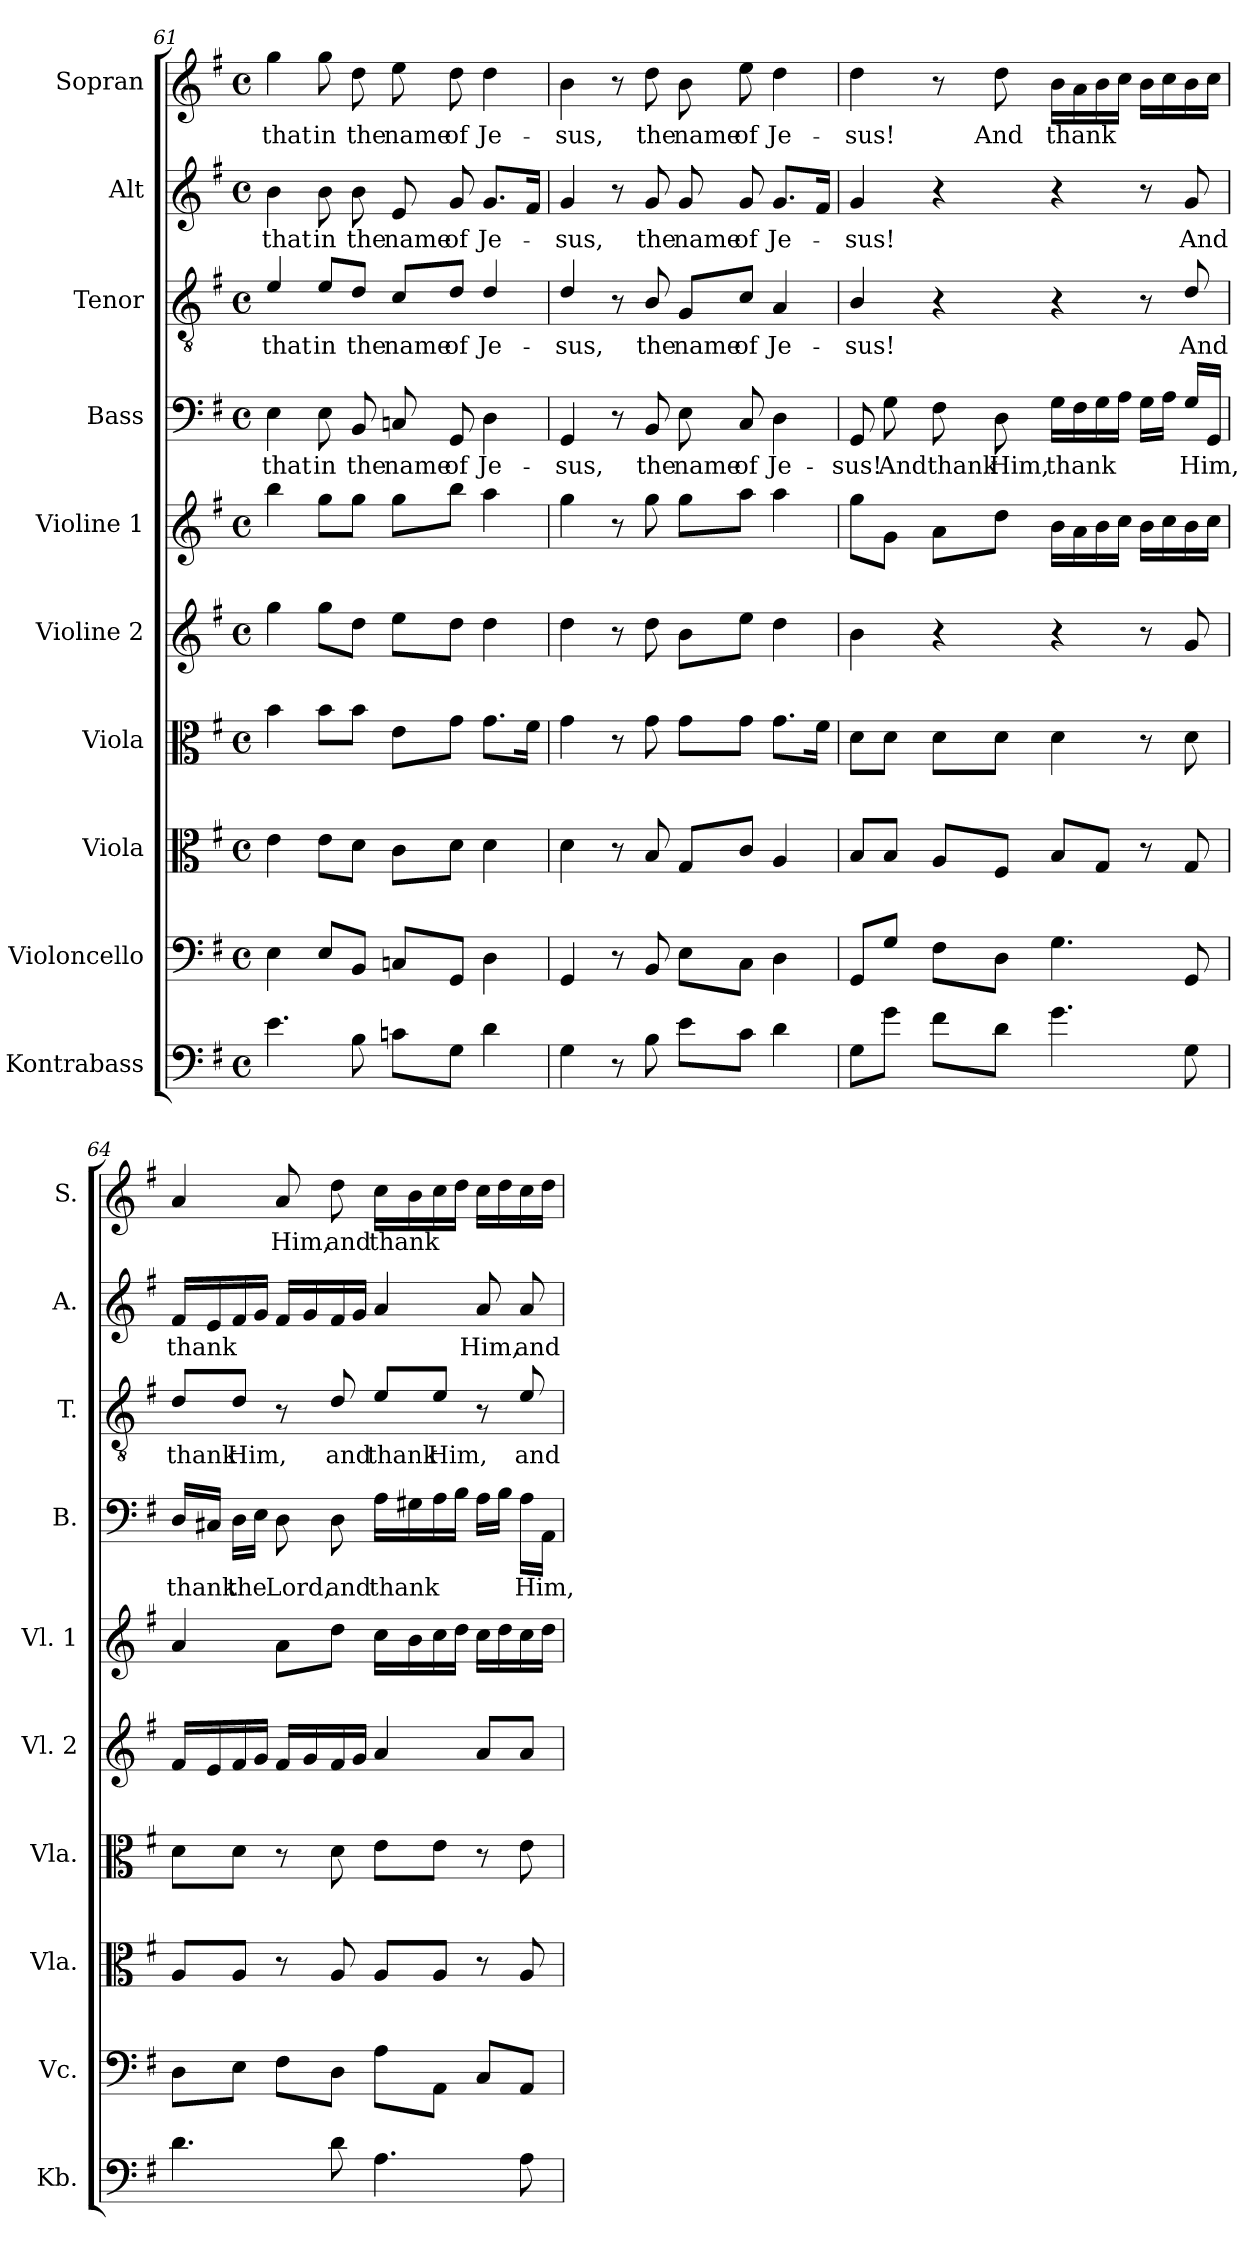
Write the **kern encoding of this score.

**kern	**kern	**kern	**kern	**kern	**kern	**kern	**text	**kern	**text	**kern	**text	**kern	**text
*part10	*part9	*part8	*part7	*part6	*part5	*part4	*part4	*part3	*part3	*part2	*part2	*part1	*part1
*staff10	*staff9	*staff8	*staff7	*staff6	*staff5	*staff4	*staff4	*staff3	*staff3	*staff2	*staff2	*staff1	*staff1
*I"Kontrabass	*I"Violoncello	*I"Viola	*I"Viola	*I"Violine 2	*I"Violine 1	*I"Bass	*	*I"Tenor	*	*I"Alt	*	*I"Sopran	*
*I'Kb.	*I'Vc.	*I'Vla.	*I'Vla.	*I'Vl. 2	*I'Vl. 1	*I'B.	*	*I'T.	*	*I'A.	*	*I'S.	*
*clefF4	*clefF4	*clefC3	*clefC3	*clefG2	*clefG2	*clefF4	*	*clefGv2	*	*clefG2	*	*clefG2	*
*ITrd7c12	*	*	*	*	*	*	*	*ITrd7c12	*	*	*	*	*
*k[f#]	*k[f#]	*k[f#]	*k[f#]	*k[f#]	*k[f#]	*k[f#]	*	*k[f#]	*	*k[f#]	*	*k[f#]	*
*G:	*G:	*G:	*G:	*G:	*G:	*G:	*	*G:	*	*G:	*	*G:	*
*M4/4	*M4/4	*M4/4	*M4/4	*M4/4	*M4/4	*M4/4	*	*M4/4	*	*M4/4	*	*M4/4	*
*met(c)	*met(c)	*met(c)	*met(c)	*met(c)	*met(c)	*met(c)	*	*met(c)	*	*met(c)	*	*met(c)	*
=61	=61	=61	=61	=61	=61	=61	=61	=61	=61	=61	=61	=61	=61
!	!	!	!	!	!	!	!LO:LY:b:color=#000000	!	!	!	!	!	!
!	!	!	!	!	!	!	!	!	!LO:LY:b:color=#000000	!	!	!	!
!	!	!	!	!	!	!	!	!	!	!	!LO:LY:b:color=#000000	!	!
!	!	!	!	!	!	!	!	!	!	!	!	!	!LO:LY:b:color=#000000
4.Ei\	4Ei\	4ei\	4bi\	4ggi\	4bbi\	4Ei\	that	4Ei/	that	4bi\	that	4ggi\	that
!	!	!	!	!	!	!	!LO:LY:b:color=#000000	!	!	!	!	!	!
!	!	!	!	!	!	!	!	!	!LO:LY:b:color=#000000	!	!	!	!
!	!	!	!	!	!	!	!	!	!	!	!LO:LY:b:color=#000000	!	!
!	!	!	!	!	!	!	!	!	!	!	!	!	!LO:LY:b:color=#000000
.	8Ei/L	8ei\L	8bi\L	8ggi\L	8ggi\L	8Ei\	in	8Ei/L	in	8bi\	in	8ggi\	in
!	!	!	!	!	!	!	!LO:LY:b:color=#000000	!	!	!	!	!	!
!	!	!	!	!	!	!	!	!	!LO:LY:b:color=#000000	!	!	!	!
!	!	!	!	!	!	!	!	!	!	!	!LO:LY:b:color=#000000	!	!
!	!	!	!	!	!	!	!	!	!	!	!	!	!LO:LY:b:color=#000000
8BBi\	8BBi/J	8di\J	8bi\J	8ddi\J	8ggi\J	8BBi/	the	8Di/J	the	8bi\	the	8ddi\	the
!	!	!	!	!	!	!	!LO:LY:b:color=#000000	!	!	!	!	!	!
!	!	!	!	!	!	!	!	!	!LO:LY:b:color=#000000	!	!	!	!
!	!	!	!	!	!	!	!	!	!	!	!LO:LY:b:color=#000000	!	!
!	!	!	!	!	!	!	!	!	!	!	!	!	!LO:LY:b:color=#000000
8Cni\L	8Cni/L	8ci\L	8ei\L	8eei\L	8ggi\L	8Cni/	name	8Ci/L	name	8ei/	name	8eei\	name
!	!	!	!	!	!	!	!LO:LY:b:color=#000000	!	!	!	!	!	!
!	!	!	!	!	!	!	!	!	!LO:LY:b:color=#000000	!	!	!	!
!	!	!	!	!	!	!	!	!	!	!	!LO:LY:b:color=#000000	!	!
!	!	!	!	!	!	!	!	!	!	!	!	!	!LO:LY:b:color=#000000
8GGi\J	8GGi/J	8di\J	8gi\J	8ddi\J	8bbi\J	8GGi/	of	8Di/J	of	8gi/	of	8ddi\	of
!	!	!	!	!	!	!	!LO:LY:b:color=#000000	!	!	!	!	!	!
!	!	!	!	!	!	!	!	!	!LO:LY:b:color=#000000	!	!	!	!
!	!	!	!	!	!	!	!	!	!	!	!LO:LY:b:color=#000000	!	!
!	!	!	!	!	!	!	!	!	!	!	!	!	!LO:LY:b:color=#000000
4Di\	4Di\	4di\	8.gi\L	4ddi\	4aai\	4Di\	Je-	4Di/	Je-	8.gi/L	Je-	4ddi\	Je-
.	.	.	16f#i\Jk	.	.	.	.	.	.	16f#i/Jk	.	.	.
=62	=62	=62	=62	=62	=62	=62	=62	=62	=62	=62	=62	=62	=62
!	!	!	!	!	!	!	!LO:LY:b:color=#000000	!	!	!	!	!	!
!	!	!	!	!	!	!	!	!	!LO:LY:b:color=#000000	!	!	!	!
!	!	!	!	!	!	!	!	!	!	!	!LO:LY:b:color=#000000	!	!
!	!	!	!	!	!	!	!	!	!	!	!	!	!LO:LY:b:color=#000000
4GGi\	4GGi/	4di\	4gi\	4ddi\	4ggi\	4GGi/	-sus,	4Di/	-sus,	4gi/	-sus,	4bi\	-sus,
8r	8r	8r	8r	8r	8r	8r	.	8r	.	8r	.	8r	.
!	!	!	!	!	!	!	!LO:LY:b:color=#000000	!	!	!	!	!	!
!	!	!	!	!	!	!	!	!	!LO:LY:b:color=#000000	!	!	!	!
!	!	!	!	!	!	!	!	!	!	!	!LO:LY:b:color=#000000	!	!
!	!	!	!	!	!	!	!	!	!	!	!	!	!LO:LY:b:color=#000000
8BBi\	8BBi/	8Bi/	8gi\	8ddi\	8ggi\	8BBi/	the	8BBi/	the	8gi/	the	8ddi\	the
!	!	!	!	!	!	!	!LO:LY:b:color=#000000	!	!	!	!	!	!
!	!	!	!	!	!	!	!	!	!LO:LY:b:color=#000000	!	!	!	!
!	!	!	!	!	!	!	!	!	!	!	!LO:LY:b:color=#000000	!	!
!	!	!	!	!	!	!	!	!	!	!	!	!	!LO:LY:b:color=#000000
8Ei\L	8Ei\L	8Gi/L	8gi\L	8bi\L	8ggi\L	8Ei\	name	8GGi/L	name	8gi/	name	8bi\	name
!	!	!	!	!	!	!	!LO:LY:b:color=#000000	!	!	!	!	!	!
!	!	!	!	!	!	!	!	!	!LO:LY:b:color=#000000	!	!	!	!
!	!	!	!	!	!	!	!	!	!	!	!LO:LY:b:color=#000000	!	!
!	!	!	!	!	!	!	!	!	!	!	!	!	!LO:LY:b:color=#000000
8Ci\J	8Ci\J	8ci/J	8gi\J	8eei\J	8aai\J	8Ci/	of	8Ci/J	of	8gi/	of	8eei\	of
!	!	!	!	!	!	!	!LO:LY:b:color=#000000	!	!	!	!	!	!
!	!	!	!	!	!	!	!	!	!LO:LY:b:color=#000000	!	!	!	!
!	!	!	!	!	!	!	!	!	!	!	!LO:LY:b:color=#000000	!	!
!	!	!	!	!	!	!	!	!	!	!	!	!	!LO:LY:b:color=#000000
4Di\	4Di\	4Ai/	8.gi\L	4ddi\	4aai\	4Di\	Je-	4AAi/	Je-	8.gi/L	Je-	4ddi\	Je-
.	.	.	16f#i\Jk	.	.	.	.	.	.	16f#i/Jk	.	.	.
=63	=63	=63	=63	=63	=63	=63	=63	=63	=63	=63	=63	=63	=63
!	!	!	!	!	!	!	!LO:LY:b:color=#000000	!	!	!	!	!	!
!	!	!	!	!	!	!	!	!	!LO:LY:b:color=#000000	!	!	!	!
!	!	!	!	!	!	!	!	!	!	!	!LO:LY:b:color=#000000	!	!
!	!	!	!	!	!	!	!	!	!	!	!	!	!LO:LY:b:color=#000000
8GGi\L	8GGi/L	8Bi/L	8di\L	4bi\	8ggi\L	8GGi/	-sus!	4BBi/	-sus!	4gi/	-sus!	4ddi\	-sus!
!	!	!	!	!	!	!	!LO:LY:b:color=#000000	!	!	!	!	!	!
8Gi\J	8Gi/J	8Bi/J	8di\J	.	8gi\J	8Gi\	And	.	.	.	.	.	.
!	!	!	!	!	!	!	!LO:LY:b:color=#000000	!	!	!	!	!	!
8F#i\L	8F#i\L	8Ai/L	8di\L	4r	8ai\L	8F#i\	thank	4r	.	4r	.	8r	.
!	!	!	!	!	!	!	!LO:LY:b:color=#000000	!	!	!	!	!	!
!	!	!	!	!	!	!	!	!	!	!	!	!	!LO:LY:b:color=#000000
8Di\J	8Di\J	8F#i/J	8di\J	.	8ddi\J	8Di\	Him,	.	.	.	.	8ddi\	And
!	!	!	!	!	!	!	!LO:LY:b:color=#000000	!	!	!	!	!	!
!	!	!	!	!	!	!	!	!	!	!	!	!	!LO:LY:b:color=#000000
4.Gi\	4.Gi\	8Bi/L	4di\	4r	16bi\LL	16Gi\LL	thank	4r	.	4r	.	16bi\LL	thank
.	.	.	.	.	16ai\	16F#i\	.	.	.	.	.	16ai\	.
.	.	8Gi/J	.	.	16bi\	16Gi\	.	.	.	.	.	16bi\	.
.	.	.	.	.	16cci\JJ	16Ai\JJ	.	.	.	.	.	16cci\JJ	.
.	.	8r	8r	8r	16bi\LL	16Gi\LL	.	8r	.	8r	.	16bi\LL	.
.	.	.	.	.	16cci\	16Ai\JJ	.	.	.	.	.	16cci\	.
!	!	!	!	!	!	!	!LO:LY:b:color=#000000	!	!	!	!	!	!
!	!	!	!	!	!	!	!	!	!LO:LY:b:color=#000000	!	!	!	!
!	!	!	!	!	!	!	!	!	!	!	!LO:LY:b:color=#000000	!	!
8GGi\	8GGi/	8Gi/	8di\	8gi/	16bi\	16Gi/LL	Him,	8Di/	And	8gi/	And	16bi\	.
.	.	.	.	.	16cci\JJ	16GGi/JJ	.	.	.	.	.	16cci\JJ	.
!!LO:PB:g=z
=64	=64	=64	=64	=64	=64	=64	=64	=64	=64	=64	=64	=64	=64
!	!	!	!	!	!	!	!LO:LY:b:color=#000000	!	!	!	!	!	!
!	!	!	!	!	!	!	!	!	!LO:LY:b:color=#000000	!	!	!	!
!	!	!	!	!	!	!	!	!	!	!	!LO:LY:b:color=#000000	!	!
4.Di\	8Di\L	8Ai/L	8di\L	16f#i/LL	4ai/	16Di/LL	thank	8Di/L	thank	16f#i/LL	thank	4ai/	.
.	.	.	.	16ei/	.	16C#Xi/JJ	.	.	.	16ei/	.	.	.
!	!	!	!	!	!	!	!LO:LY:b:color=#000000	!	!	!	!	!	!
!	!	!	!	!	!	!	!	!	!LO:LY:b:color=#000000	!	!	!	!
.	8Ei\J	8Ai/J	8di\J	16f#i/	.	16Di\LL	the	8Di/J	Him,	16f#i/	.	.	.
.	.	.	.	16gi/JJ	.	16Ei\JJ	.	.	.	16gi/JJ	.	.	.
!	!	!	!	!	!	!	!LO:LY:b:color=#000000	!	!	!	!	!	!
!	!	!	!	!	!	!	!	!	!	!	!	!	!LO:LY:b:color=#000000
.	8F#i\L	8r	8r	16f#i/LL	8ai\L	8Di\	Lord,	8r	.	16f#i/LL	.	8ai/	Him,
.	.	.	.	16gi/	.	.	.	.	.	16gi/	.	.	.
!	!	!	!	!	!	!	!LO:LY:b:color=#000000	!	!	!	!	!	!
!	!	!	!	!	!	!	!	!	!LO:LY:b:color=#000000	!	!	!	!
!	!	!	!	!	!	!	!	!	!	!	!	!	!LO:LY:b:color=#000000
8Di\	8Di\J	8Ai/	8di\	16f#i/	8ddi\J	8Di\	and	8Di/	and	16f#i/	.	8ddi\	and
.	.	.	.	16gi/JJ	.	.	.	.	.	16gi/JJ	.	.	.
!	!	!	!	!	!	!	!LO:LY:b:color=#000000	!	!	!	!	!	!
!	!	!	!	!	!	!	!	!	!LO:LY:b:color=#000000	!	!	!	!
!	!	!	!	!	!	!	!	!	!	!	!	!	!LO:LY:b:color=#000000
4.AAi\	8Ai\L	8Ai/L	8ei\L	4ai/	16cci\LL	16Ai\LL	thank	8Ei/L	thank	4ai/	.	16cci\LL	thank
.	.	.	.	.	16bi\	16G#Xi\	.	.	.	.	.	16bi\	.
!	!	!	!	!	!	!	!	!	!LO:LY:b:color=#000000	!	!	!	!
.	8AAi\J	8Ai/J	8ei\J	.	16cci\	16Ai\	.	8Ei/J	Him,	.	.	16cci\	.
.	.	.	.	.	16ddi\JJ	16Bi\JJ	.	.	.	.	.	16ddi\JJ	.
!	!	!	!	!	!	!	!	!	!	!	!LO:LY:b:color=#000000	!	!
.	8Ci/L	8r	8r	8ai/L	16cci\LL	16Ai\LL	.	8r	.	8ai/	Him,	16cci\LL	.
.	.	.	.	.	16ddi\	16Bi\JJ	.	.	.	.	.	16ddi\	.
!	!	!	!	!	!	!	!LO:LY:b:color=#000000	!	!	!	!	!	!
!	!	!	!	!	!	!	!	!	!LO:LY:b:color=#000000	!	!	!	!
!	!	!	!	!	!	!	!	!	!	!	!LO:LY:b:color=#000000	!	!
8AAi\	8AAi/J	8Ai/	8ei\	8ai/J	16cci\	16Ai\LL	Him,	8Ei/	and	8ai/	and	16cci\	.
.	.	.	.	.	16ddi\JJ	16AAi\JJ	.	.	.	.	.	16ddi\JJ	.
=	=	=	=	=	=	=	=	=	=	=	=	=	=
*-	*-	*-	*-	*-	*-	*-	*-	*-	*-	*-	*-	*-	*-
